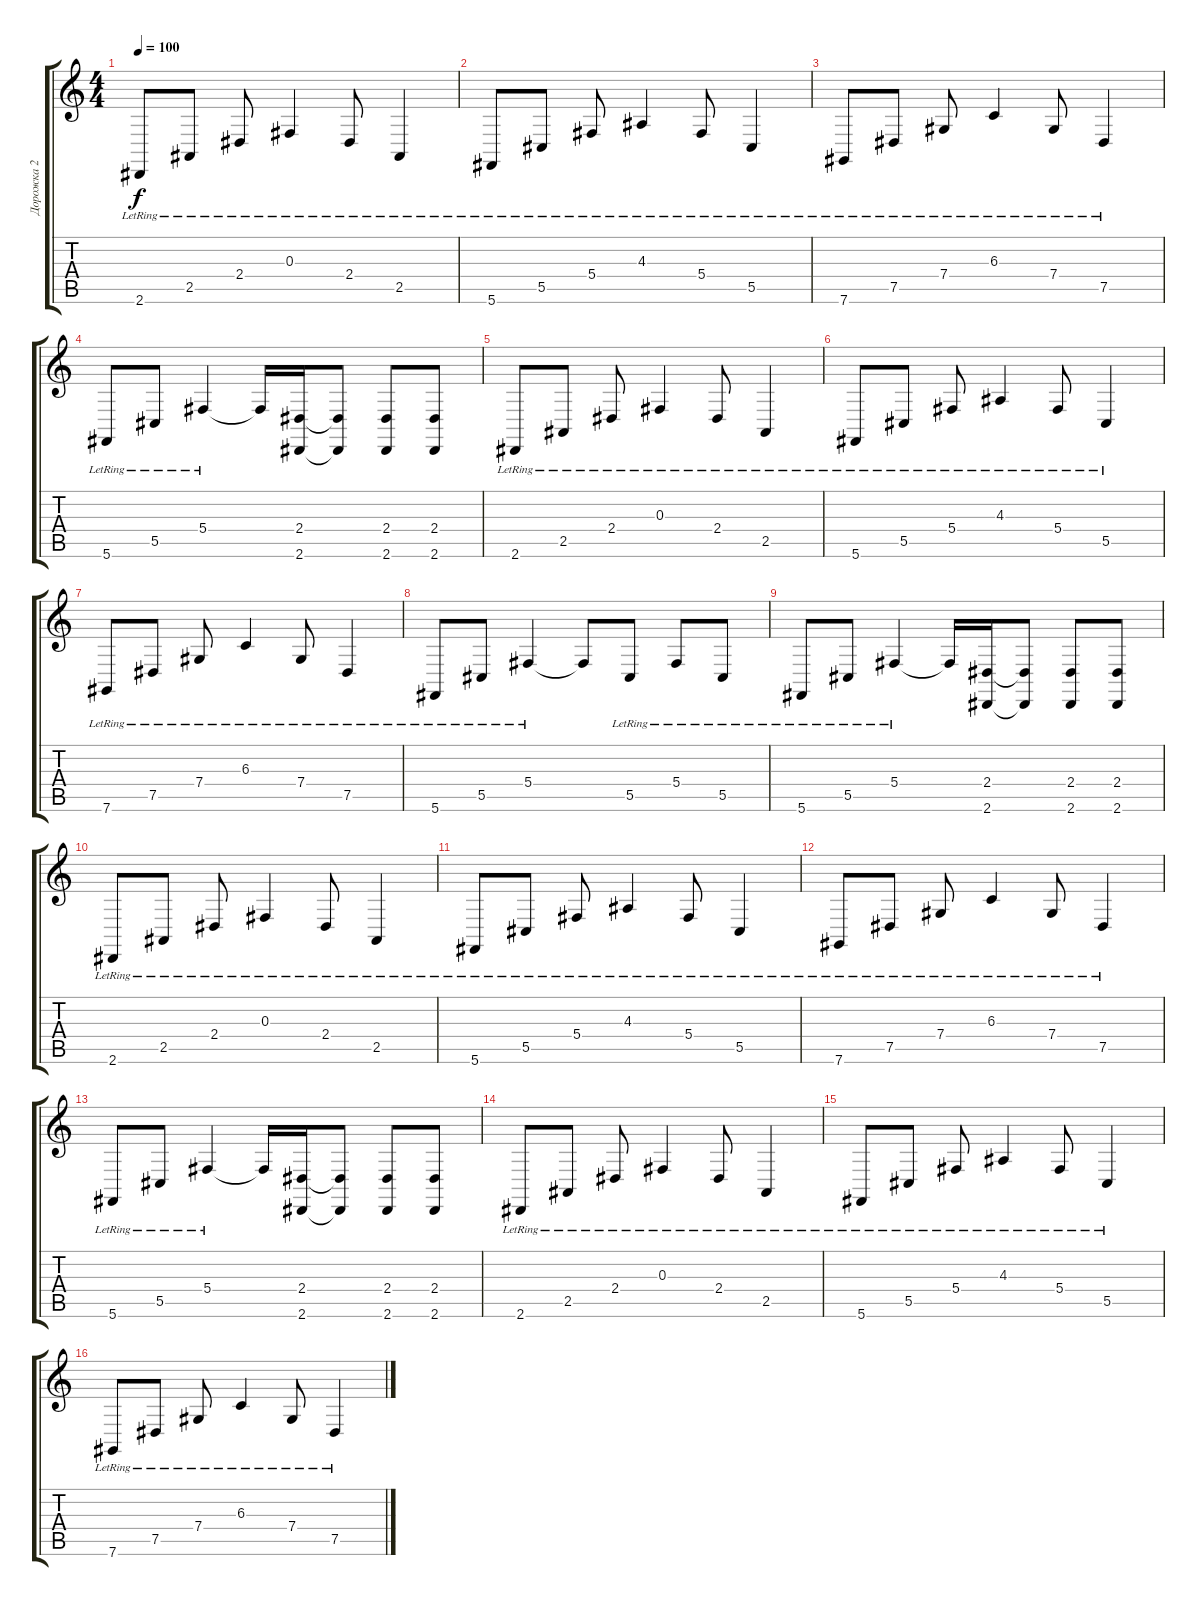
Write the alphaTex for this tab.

\track ("Дорожка 2" "Дорожка 2") {instrument brightacousticpiano}
\staff {score tabs}
\tuning (Eb4 Bb3 Gb3 Db3 Ab2 Db2) {hide}
\ts (4 4)
\tempo 100
\clef g2
\ks c
2.6{lr}.8{dy f} 2.5{lr}.8 2.4{lr}.8 0.3{lr}.4 2.4{lr}.8 2.5{lr}.4 |
5.6{lr}.8 5.5{lr}.8 5.4{lr}.8 4.3{lr}.4 5.4{lr}.8 5.5{lr}.4 |
7.6{lr}.8 7.5{lr}.8 7.4{lr}.8 6.3{lr}.4 7.4{lr}.8 7.5{lr}.4 |
5.6{lr}.8 5.5{lr}.8 5.4{lr}.4 5.4{t}.16 (2.4 2.6).16 (2.4{t} 2.6{t}).8 (2.4 2.6).8 (2.4 2.6).8 |
2.6{lr}.8 2.5{lr}.8 2.4{lr}.8 0.3{lr}.4 2.4{lr}.8 2.5{lr}.4 |
5.6{lr}.8 5.5{lr}.8 5.4{lr}.8 4.3{lr}.4 5.4{lr}.8 5.5{lr}.4 |
7.6{lr}.8 7.5{lr}.8 7.4{lr}.8 6.3{lr}.4 7.4{lr}.8 7.5{lr}.4 |
5.6{lr}.8 5.5{lr}.8 5.4{lr}.4 5.4{t}.8 5.5{lr}.8 5.4{lr}.8 5.5{lr}.8 |
5.6{lr}.8 5.5{lr}.8 5.4{lr}.4 5.4{t}.16 (2.4 2.6).16 (2.4{t} 2.6{t}).8 (2.4 2.6).8 (2.4 2.6).8 |
2.6{lr}.8 2.5{lr}.8 2.4{lr}.8 0.3{lr}.4 2.4{lr}.8 2.5{lr}.4 |
5.6{lr}.8 5.5{lr}.8 5.4{lr}.8 4.3{lr}.4 5.4{lr}.8 5.5{lr}.4 |
7.6{lr}.8 7.5{lr}.8 7.4{lr}.8 6.3{lr}.4 7.4{lr}.8 7.5{lr}.4 |
5.6{lr}.8 5.5{lr}.8 5.4{lr}.4 5.4{t}.16 (2.4 2.6).16 (2.4{t} 2.6{t}).8 (2.4 2.6).8 (2.4 2.6).8 |
2.6{lr}.8 2.5{lr}.8 2.4{lr}.8 0.3{lr}.4 2.4{lr}.8 2.5{lr}.4 |
5.6{lr}.8 5.5{lr}.8 5.4{lr}.8 4.3{lr}.4 5.4{lr}.8 5.5{lr}.4 |
7.6{lr}.8 7.5{lr}.8 7.4{lr}.8 6.3{lr}.4 7.4{lr}.8 7.5{lr}.4
